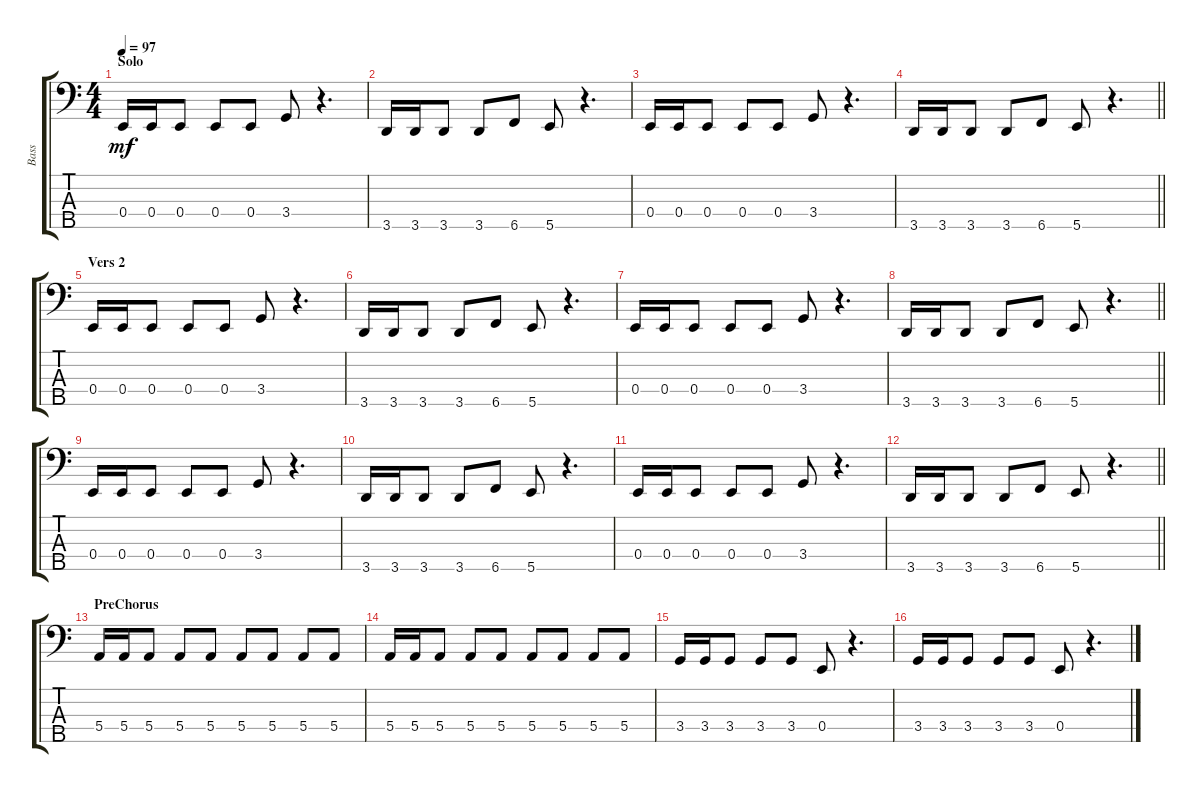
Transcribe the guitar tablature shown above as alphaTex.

\track ("Bass" "Bass") {instrument electricbassfinger}
\staff {score tabs}
\tuning (G2 D2 A1 E1 B0) {hide}
\ts (4 4)
\section ("" "Solo")
\tempo 97
\clef f4
\ks c
0.4.16{dy mf} 0.4.16 0.4.8 0.4.8 0.4.8 3.4.8 r.4{d} |
3.5.16 3.5.16 3.5.8 3.5.8 6.5.8 5.5.8 r.4{d} |
0.4.16 0.4.16 0.4.8 0.4.8 0.4.8 3.4.8 r.4{d} |
\barLineRight lightlight
3.5.16 3.5.16 3.5.8 3.5.8 6.5.8 5.5.8 r.4{d} |
\section ("" "Vers 2")
0.4.16 0.4.16 0.4.8 0.4.8 0.4.8 3.4.8 r.4{d} |
3.5.16 3.5.16 3.5.8 3.5.8 6.5.8 5.5.8 r.4{d} |
0.4.16 0.4.16 0.4.8 0.4.8 0.4.8 3.4.8 r.4{d} |
\barLineRight lightlight
3.5.16 3.5.16 3.5.8 3.5.8 6.5.8 5.5.8 r.4{d} |
0.4.16 0.4.16 0.4.8 0.4.8 0.4.8 3.4.8 r.4{d} |
3.5.16 3.5.16 3.5.8 3.5.8 6.5.8 5.5.8 r.4{d} |
0.4.16 0.4.16 0.4.8 0.4.8 0.4.8 3.4.8 r.4{d} |
\barLineRight lightlight
3.5.16 3.5.16 3.5.8 3.5.8 6.5.8 5.5.8 r.4{d} |
\section ("" "PreChorus")
5.4.16 5.4.16 5.4.8 5.4.8 5.4.8 5.4.8 5.4.8 5.4.8 5.4.8 |
5.4.16 5.4.16 5.4.8 5.4.8 5.4.8 5.4.8 5.4.8 5.4.8 5.4.8 |
3.4.16 3.4.16 3.4.8 3.4.8 3.4.8 0.4.8 r.4{d} |
3.4.16 3.4.16 3.4.8 3.4.8 3.4.8 0.4.8 r.4{d}
